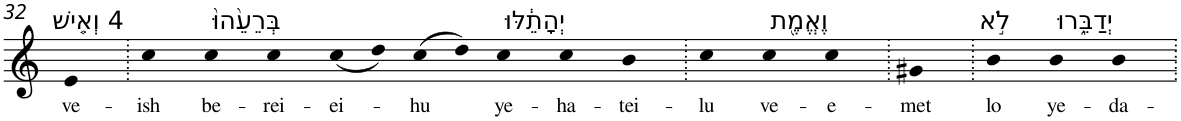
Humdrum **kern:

**kern	**text
*part1	*part1
*staff1	*staff1
*I"Piano	*
*I'Pno	*
!!LO:PB:g=z
*clefG2	*
*k[]	*
=32	=32
!LO:TX:a:t=4 וְאִ֤ישׁ	!
!	!LO:LY:b
4e	ve-
=33.	=33.
!	!LO:LY:b
4cc	-ish
!LO:TX:a:t=בְּרֵעֵ֙הוּ֙	!
!	!LO:LY:b
4cc	be-
!	!LO:LY:b
4cc	-rei-
!	!LO:LY:b
(<8cc	-ei-
8dd)	.
!	!LO:LY:b
(>8cc	-hu
8dd)	.
!LO:TX:a:t=יְהָתֵ֔לּוּ	!
!	!LO:LY:b
4cc	ye-
!	!LO:LY:b
4cc	-ha-
!	!LO:LY:b
4b	-tei-
=34.	=34.
!	!LO:LY:b
4cc	-lu
!LO:TX:a:t=וֶאֱמֶ֖ת	!
!	!LO:LY:b
4cc	ve-
!	!LO:LY:b
4cc	-e-
=35.	=35.
!	!LO:LY:b
4g#X	-met
=36.	=36.
!LO:TX:a:t=לֹ֣א	!
!	!LO:LY:b
4b	lo
!LO:TX:a:t=יְדַבֵּ֑רוּ	!
!	!LO:LY:b
4b	ye-
!	!LO:LY:b
4b	-da-
=.	=.
*-	*-
